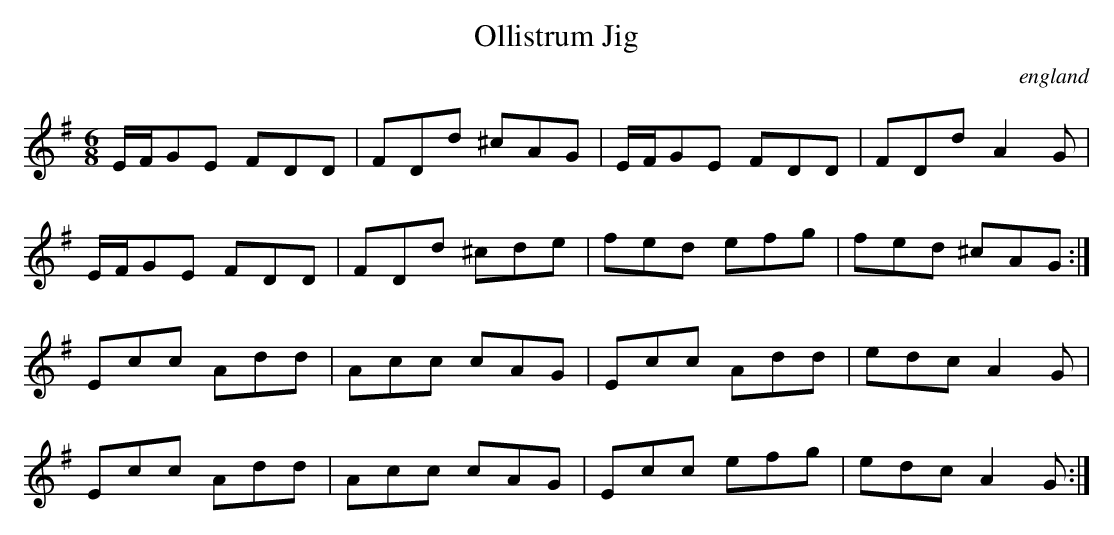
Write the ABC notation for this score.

X:1
T:Ollistrum Jig
O:england
M:6/8
L:1/8
K:G
E/F/GE FDD|FDd ^cAG|E/F/GE FDD|FDd A2G|
E/F/GE FDD|FDd ^cde|fed efg|fed ^cAG:|
Ecc Add|Acc cAG|Ecc Add|edc A2G|
Ecc Add|Acc cAG|Ecc efg|edc A2G:|
